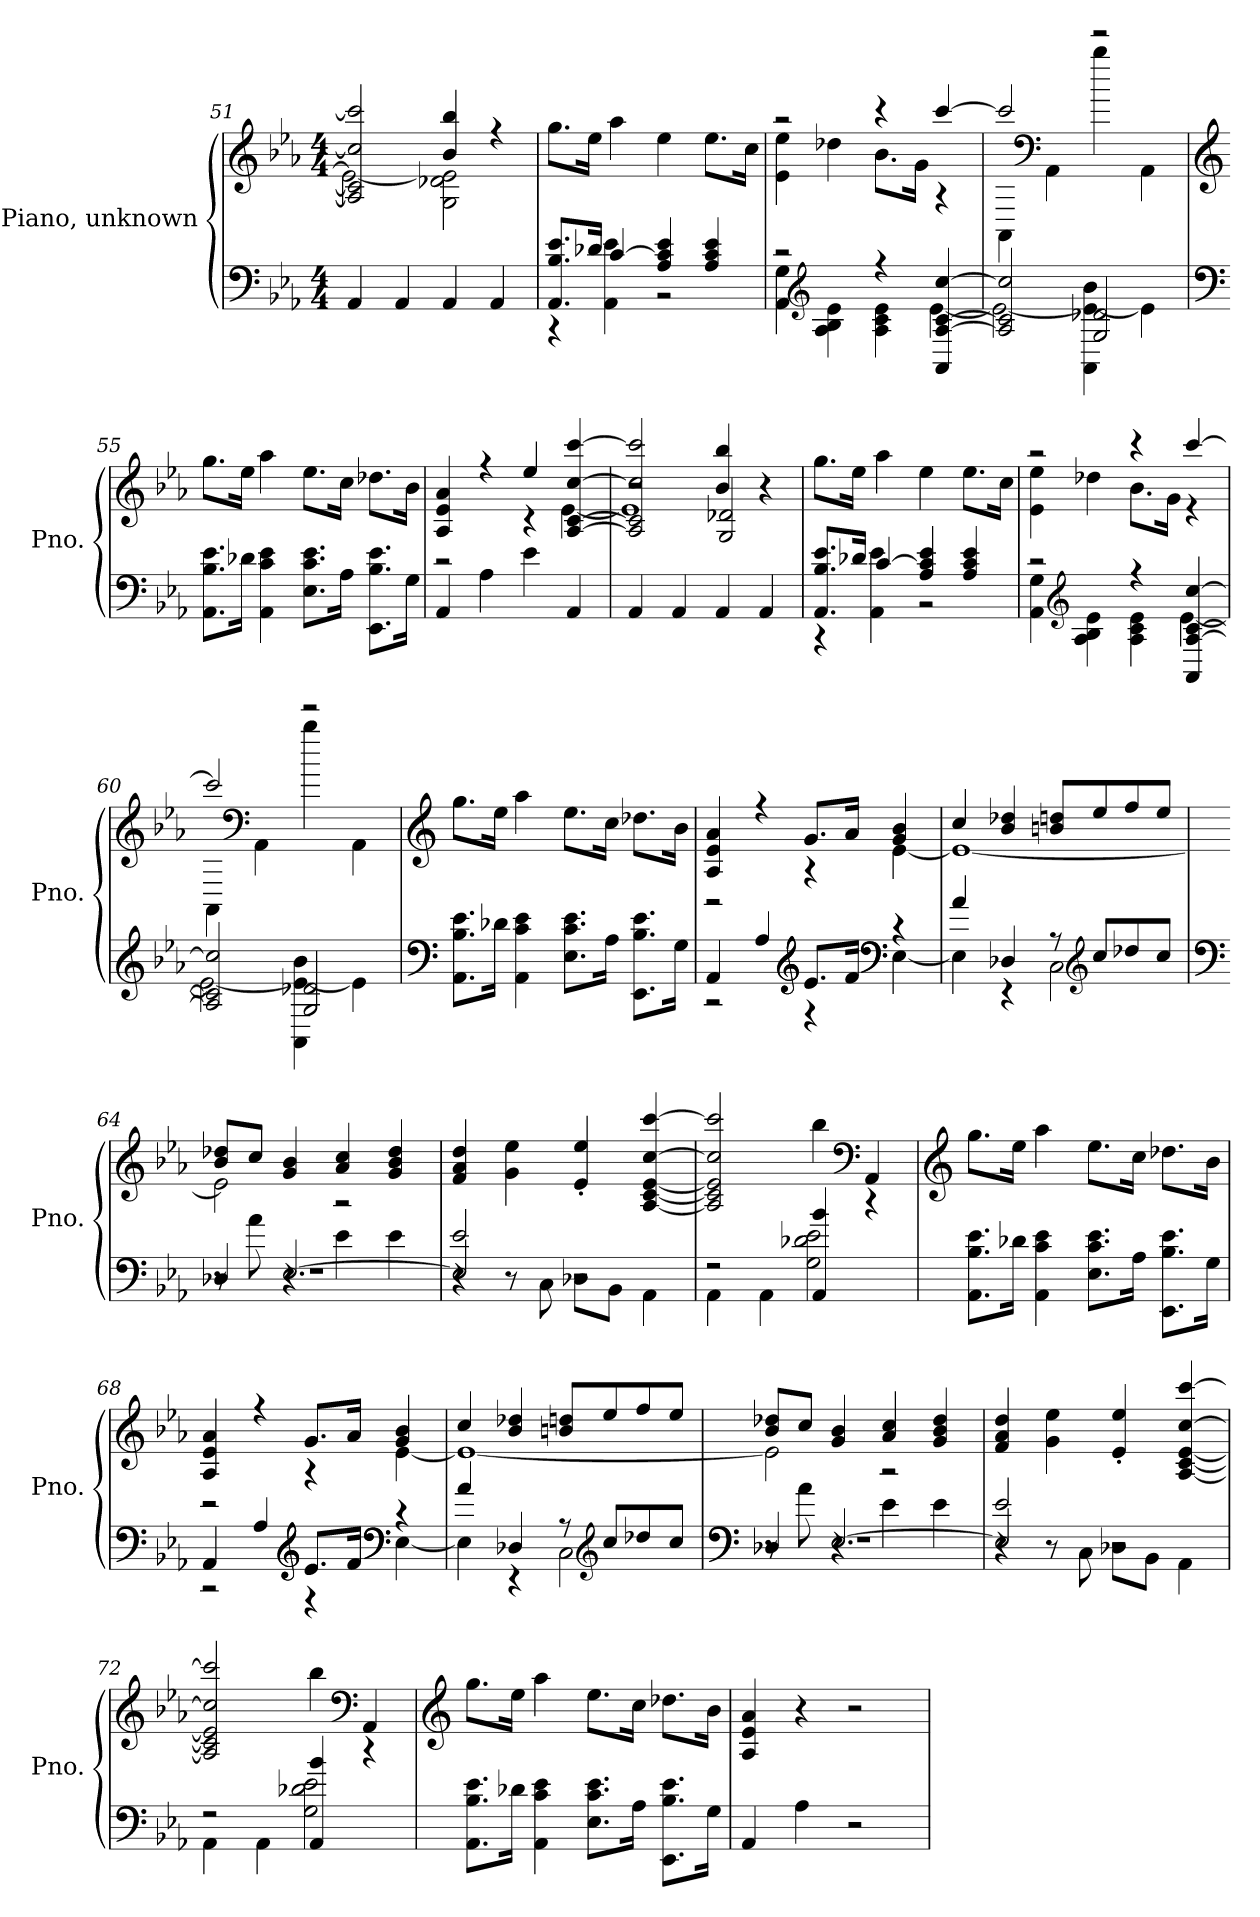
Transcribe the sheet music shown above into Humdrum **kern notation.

**kern	**kern
*part1	*part1
*staff2	*staff1
*I"Piano, unknown	*
*I'Pno.	*
*clefF4	*clefG2
*k[b-e-a-]	*k[b-e-a-]
*M4/4	*M4/4
=51	=51
*	*^
4AA-/	2A-/] 2c/] 2cc/] 2ccc/]	2e-\_
4AA-/	.	.
4AA-/	4b-/ 4bb-/	2G\ 2d-X\ 2e-\]
4AA-/	4r	.
*	*v	*v
=52	=52
*^	*
8.AA-/ 8.B-/ 8.e-/L	4r	8.gg\L
16d-X/Jk	.	16ee-\Jk
[4c/	4AA-\ 4e-\	4aa-\
4A-/ 4c/] 4e-/	2r	4ee-\
4A-/ 4c/ 4e-/	.	8.ee-\L
.	.	16cc\Jk
=53	=53	=53
*	*	*^
2r	4AA-\ 4G\	2r	4e-\ 4ee-\
*clefG2	*	*	*
.	4A-\ 4B-\ 4e-\	.	4dd-X\
4r	4A-\ 4c\ 4e-\	4r	8.b-\L
.	.	.	16g\Jk
4AA-/ [4A-/ [4c/ [4cc/	[4e-\	[4ccc/	4r
=54	=54	=54	=54
2A-/] 2c/] 2cc/]	2e-\_	2ccc/]	4AA-\
*	*	*clefF4	*
.	.	.	4AA-\
2G/ 2d-X/	4AA-\ 4e-\_ 4b-\	2r	4bb-\
.	4e-\]	.	4AA-\
*v	*v	*	*
*	*v	*v
!!LO:LB:g=z
=55	=55
*clefF4	*clefG2
8.AA-\ 8.B-\ 8.e-\L	8.gg\L
16d-X\Jk	16ee-\Jk
4AA-\ 4c\ 4e-\	4aa-\
8.E-\ 8.c\ 8.e-\L	8.ee-\L
16A-\Jk	16cc\Jk
8.EE-\ 8.B-\ 8.e-\L	8.dd-X\L
16G\Jk	16b-\Jk
=56	=56
*	*^
4AA-/	4A-/ 4e-/ 4a-/	2r
4A-\	4r	.
4e-\	4ee-/	4r
4AA-/	[4A-/ [4c/ [4cc/ [4ccc/	[4e-\
=57	=57	=57
*	*	*^
4AA-/	2A-/] 2c/] 2cc/] 2ccc/]	1e-]	2r
4AA-/	.	.	.
4AA-/	4b-/ 4bb-/	.	2G/ 2d-X/
4AA-/	4r	.	.
*	*v	*v	*v
=58	=58
*^	*
8.AA-/ 8.B-/ 8.e-/L	4r	8.gg\L
16d-X/Jk	.	16ee-\Jk
[4c/	4AA-\ 4e-\	4aa-\
4A-/ 4c/] 4e-/	2r	4ee-\
4A-/ 4c/ 4e-/	.	8.ee-\L
.	.	16cc\Jk
=59	=59	=59
*	*	*^
2r	4AA-\ 4G\	2r	4e-\ 4ee-\
*clefG2	*	*	*
.	4A-\ 4B-\ 4e-\	.	4dd-X\
4r	4A-\ 4c\ 4e-\	4r	8.b-\L
.	.	.	16g\Jk
4AA-/ [4A-/ [4c/ [4cc/	[4e-\	[4ccc/	4r
!!LO:LB:g=z	!!
=60	=60	=60	=60
2A-/] 2c/] 2cc/]	2e-\_	2ccc/]	4AA-\
*	*	*clefF4	*
.	.	.	4AA-\
2G/ 2d-X/	4AA-\ 4e-\_ 4b-\	2r	4bb-\
.	4e-\]	.	4AA-\
*v	*v	*	*
*	*v	*v
=61	=61
*clefF4	*clefG2
8.AA-\ 8.B-\ 8.e-\L	8.gg\L
16d-X\Jk	16ee-\Jk
4AA-\ 4c\ 4e-\	4aa-\
8.E-\ 8.c\ 8.e-\L	8.ee-\L
16A-\Jk	16cc\Jk
8.EE-\ 8.B-\ 8.e-\L	8.dd-X\L
16G\Jk	16b-\Jk
=62	=62
*^	*^
4AA-/	2r	4A-/ 4e-/ 4a-/	2r
4A-/	.	4r	.
*clefG2	*	*	*
8.e-/L	4r	8.g/L	4r
16f/Jk	.	16a-/Jk	.
*clefF4	*	*	*
4r	[4E-\	4g/ 4b-/	[4e-\
=63	=63	=63	=63
4a-/	4E-\]	4cc/	1e-_
4D-X/	4r	4b-/ 4dd-X/	.
8r	2C\	8bn/ 8ddn/L	.
*clefG2	*	*	*
8cc/L	.	8ee-/	.
8dd-X/	.	8ff/	.
8cc/J	.	8ee-/J	.
*v	*v	*	*
!!LO:PB:g=z	!!
=64	=64	=64
*clefF4	*	*
*^	*	*
*	*^	*	*
1r	8r	4D-X/	8b-/ 8dd-X/L	2e-\]
.	8a-\	.	8cc/J	.
.	4r	[2.E-/	4g/ 4b-/	.
.	4e-\	.	4a-/ 4cc/	2r
.	4e-\	.	4g/ 4b-/ 4dd-/	.
*	*	*	*v	*v
=65	=65	=65	=65
2e-/	4r	2E-/]	4f/ 4a-/ 4dd/
.	8r	.	4g\ 4ee-\
.	8C\	.	.
2r	8D-X\L	2r	4e-/' 4ee-/'
.	8BB-\J	.	.
.	4AA-\	.	[4A-/ [4c/ [4e-/ [4cc/ [4ccc/
*	*v	*v	*
=66	=66	=66
2r	4AA-\	2A-/] 2c/] 2e-/] 2cc/] 2ccc/]
.	4AA-\	.
4AA-/ 4b-/	2G\ 2d-X\ 2e-\	4bb-\
*	*	*clefF4
4r	.	4AA-/
*v	*v	*
=67	=67
*	*clefG2
8.AA-\ 8.B-\ 8.e-\L	8.gg\L
16d-X\Jk	16ee-\Jk
4AA-\ 4c\ 4e-\	4aa-\
8.E-\ 8.c\ 8.e-\L	8.ee-\L
16A-\Jk	16cc\Jk
8.EE-\ 8.B-\ 8.e-\L	8.dd-X\L
16G\Jk	16b-\Jk
!!LO:LB:g=z
=68	=68
*^	*^
4AA-/	2r	4A-/ 4e-/ 4a-/	2r
4A-/	.	4r	.
*clefG2	*	*	*
8.e-/L	4r	8.g/L	4r
16f/Jk	.	16a-/Jk	.
*clefF4	*	*	*
4r	[4E-\	4g/ 4b-/	[4e-\
=69	=69	=69	=69
4a-/	4E-\]	4cc/	1e-_
4D-X/	4r	4b-/ 4dd-X/	.
8r	2C\	8bn/ 8ddn/L	.
*clefG2	*	*	*
8cc/L	.	8ee-/	.
8dd-X/	.	8ff/	.
8cc/J	.	8ee-/J	.
*v	*v	*	*
=70	=70	=70
*clefF4	*	*
*^	*	*
*	*^	*	*
1r	8r	4D-X/	8b-/ 8dd-X/L	2e-\]
.	8a-\	.	8cc/J	.
.	4r	[2.E-/	4g/ 4b-/	.
.	4e-\	.	4a-/ 4cc/	2r
.	4e-\	.	4g/ 4b-/ 4dd-/	.
*	*	*	*v	*v
=71	=71	=71	=71
2e-/	4r	2E-/]	4f/ 4a-/ 4dd/
.	8r	.	4g\ 4ee-\
.	8C\	.	.
2r	8D-X\L	2r	4e-/' 4ee-/'
.	8BB-\J	.	.
.	4AA-\	.	[4A-/ [4c/ [4e-/ [4cc/ [4ccc/
*	*v	*v	*
!!LO:LB:g=z
=72	=72	=72
2r	4AA-\	2A-/] 2c/] 2e-/] 2cc/] 2ccc/]
.	4AA-\	.
4AA-/ 4b-/	2G\ 2d-X\ 2e-\	4bb-\
*	*	*clefF4
4r	.	4AA-/
*v	*v	*
=73	=73
*	*clefG2
8.AA-\ 8.B-\ 8.e-\L	8.gg\L
16d-X\Jk	16ee-\Jk
4AA-\ 4c\ 4e-\	4aa-\
8.E-\ 8.c\ 8.e-\L	8.ee-\L
16A-\Jk	16cc\Jk
8.EE-\ 8.B-\ 8.e-\L	8.dd-X\L
16G\Jk	16b-\Jk
=74	=74
4AA-/	4A-/ 4e-/ 4a-/
4A-\	4r
2r	2r
=	=
*-	*-
